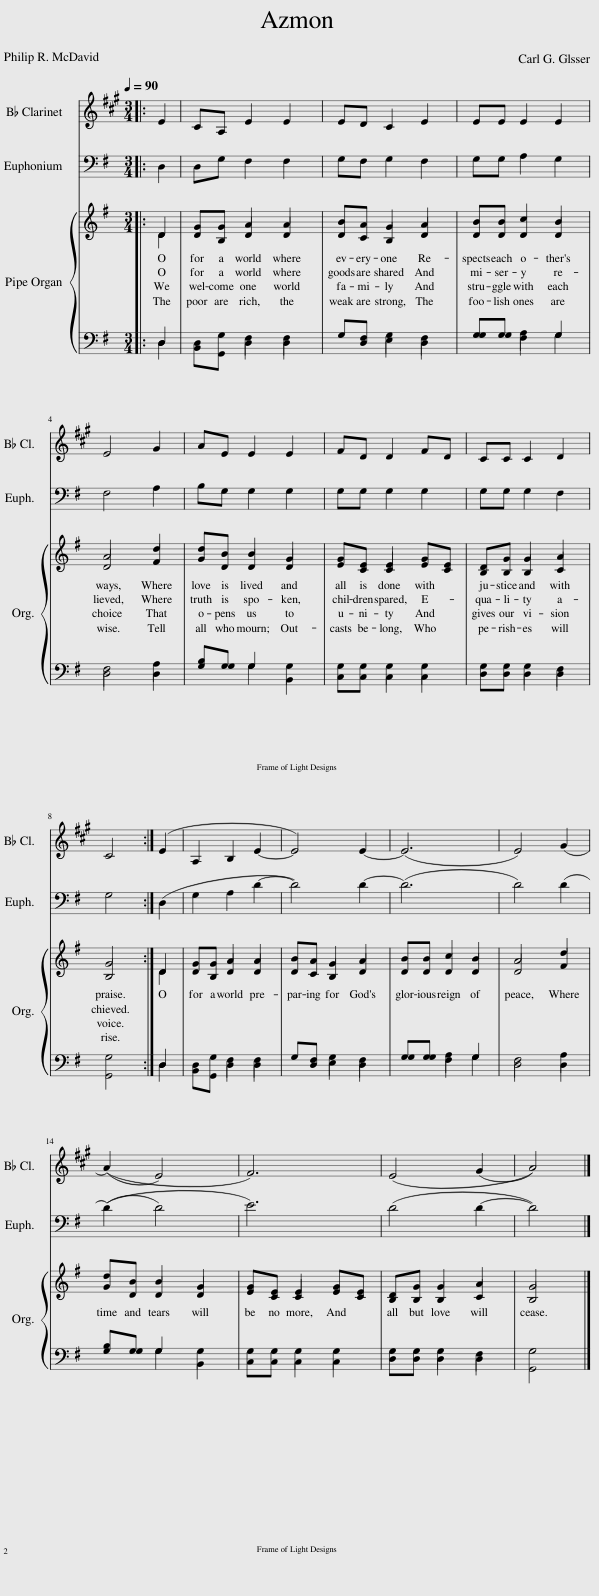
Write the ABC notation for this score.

X:1
%%score 1 2 { ( 3 4 ) | ( 5 6 ) }
L:1/8
Q:1/4=90
M:3/4
I:linebreak $
K:G
V:1 treble transpose=-2
V:2 bass
V:3 treble
V:4 treble
V:5 bass
V:6 bass
V:1
[K:A]|: E2 | CA, E2 E2 | ED C2 E2 | EE E2 E2 |$ E4 G2 | %5
 AE E2 E2 | FD D2 FD | CC C2 D2 |$ C4 :| (E2 | %10
 A,2 B,2 E2- | E4) E2- | (E6 | E4) (G2 |$ ((A2) E4) | %15
 F6) | (E4 (G2 | A4)) |] %18
V:2
|: D,2 | D,G, F,2 F,2 | G,F, G,2 F,2 | G,G, A,2 G,2 |$ F,4 A,2 | %5
 B,G, G,2 G,2 | G,G, G,2 G,2 | G,G, G,2 F,2 |$ G,4 :| (D,2 | %10
 G,2 A,2 D2- | D4) D2- | (D6 | D4) (D2 |$ ((D2) D4) | %15
 E6) | (D4 D2- | D4) |] %18
V:3
|: D2 | [DG][B,G] A2 A2 | [DB][CA] G2 A2 | [DB][DB] c2 B2 |$ A4 d2 | %5
 [Gd][DB] B2 G2 | [EG][CE] E2 [EG][CE] | [B,D][B,G] G2 A2 |$ G4 :| D2 | %10
 [DG][B,G] A2 A2 | [DB][CA] G2 A2 | [DB][DB] c2 B2 | A4 d2 |$ [Gd][DB] B2 G2 | %15
 [EG][CE] E2 [EG][CE] | [B,D][B,G] G2 A2 | G4 |] %18
V:4
|: D2 | x2 D2 D2 | x2 B,2 D2 | x2 D2 D2 |$ D4 F2 | %5
 x2 D2 D2 | x2 C2 x2 | x2 B,2 C2 |$ B,4 :| D2 | %10
 x2 D2 D2 | x2 B,2 D2 | x2 D2 D2 | D4 F2 |$ x2 D2 D2 | %15
 x2 C2 x2 | x2 B,2 C2 | B,4 |] %18
V:5
|: D,2 | [B,,D,][G,,G,] F,2 F,2 | G,[D,F,] G,2 F,2 | [G,G,][G,G,] A,2 G,2 |$ F,4 A,2 | %5
 [G,B,][G,G,] G,2 G,2 | [C,G,][C,G,] G,2 G,2 | [D,G,][D,G,] G,2 F,2 |$ G,4 :| D,2 | %10
 [B,,D,][G,,G,] F,2 F,2 | G,[D,F,] G,2 F,2 | [G,G,][G,G,] A,2 G,2 | F,4 A,2 |$ [G,B,][G,G,] G,2 G,2 | %15
 [C,G,][C,G,] G,2 G,2 | [D,G,][D,G,] G,2 F,2 | G,4 |] %18
V:6
|: D,2 | x2 D,2 D,2 | x2 E,2 D,2 | x2 F,2 G,2 |$ D,4 D,2 | %5
 x2 G,2 B,,2 | x2 C,2 C,2 | x2 D,2 D,2 |$ G,,4 :| D,2 | %10
 x2 D,2 D,2 | x2 E,2 D,2 | x2 F,2 G,2 | D,4 D,2 |$ x2 G,2 B,,2 | %15
 x2 C,2 C,2 | x2 D,2 D,2 | G,,4 |] %18
